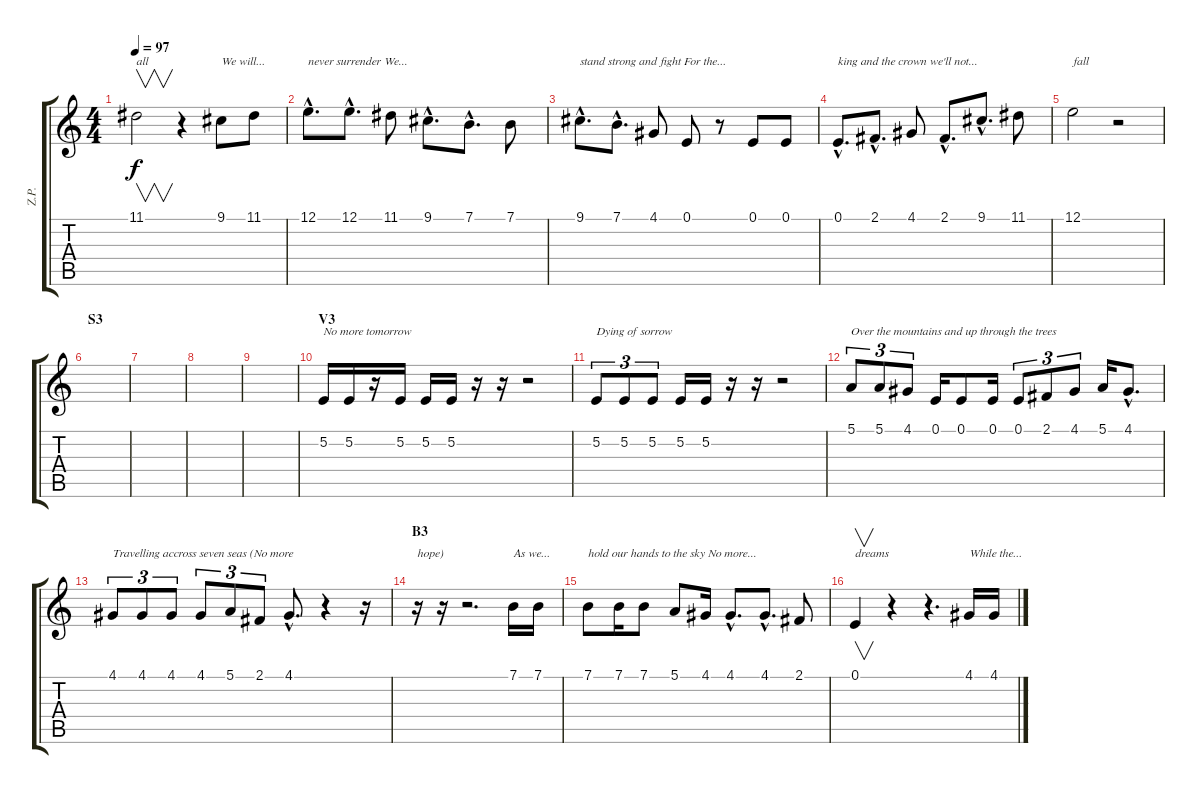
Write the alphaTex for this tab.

\track ("Z.P." "Z.P.") {instrument frenchhorn}
\staff {score tabs}
\tuning (E4 B3 G3 D3 A2 E2) {hide}
\ts (4 4)
\tempo 97
\clef g2
\ks c
11.1.2{v txt "all" dy f} r.4 9.1.8{txt "We will..."} 11.1.8 |
12.1{hac}.8{d txt "never surrender We..."} 12.1{hac}.8{d} 11.1.8 9.1{hac}.8{d} 7.1{hac}.8{d} 7.1.8 |
9.1{hac}.8{d txt "stand strong and fight For the..."} 7.1{hac}.8{d} 4.1.8 0.1.8 r.8 0.1.8 0.1.8 |
0.1{hac}.8{d txt "king and the crown we'll not..."} 2.1{hac}.8{d} 4.1.8 2.1{hac}.8{d} 9.1{hac}.8{d} 11.1.8 |
12.1.2{txt "fall"} r.2 |
\section ("" "S3")
|
|
|
|
\section ("" "V3")
5.2.16{txt "No more tomorrow"} 5.2.16 r.16 5.2.16 5.2.16 5.2.16 r.16 r.16 r.2 |
5.2.8{tu (3 2) txt "Dying of sorrow"} 5.2.8{tu (3 2)} 5.2.8{tu (3 2)} 5.2.16 5.2.16 r.16 r.16 r.2 |
5.1.8{tu (3 2) txt "Over the mountains and up through the trees"} 5.1.8{tu (3 2)} 4.1.8{tu (3 2)} 0.1.16 0.1.8 0.1.16 0.1.8{tu (3 2)} 2.1.8{tu (3 2)} 4.1.8{tu (3 2)} 5.1.16 4.1{hac}.8{d} |
4.1.8{tu (3 2) txt "Travelling accross seven seas (No more"} 4.1.8{tu (3 2)} 4.1.8{tu (3 2)} 4.1.8{tu (3 2)} 5.1.8{tu (3 2)} 2.1.8{tu (3 2)} 4.1{hac}.8{d} r.4 r.16 |
\section ("" "B3")
r.16{txt "hope)"} r.16 r.2{d} 7.1.16{txt "As we..."} 7.1.16 |
7.1.8{txt "hold our hands to the sky No more..."} 7.1.16 7.1.8 5.1.8 4.1.16 4.1{hac}.8{d} 4.1{hac}.8{d} 2.1.8 |
0.1.4{v txt "dreams"} r.4 r.4{d} 4.1.16{txt "While the..."} 4.1.16
